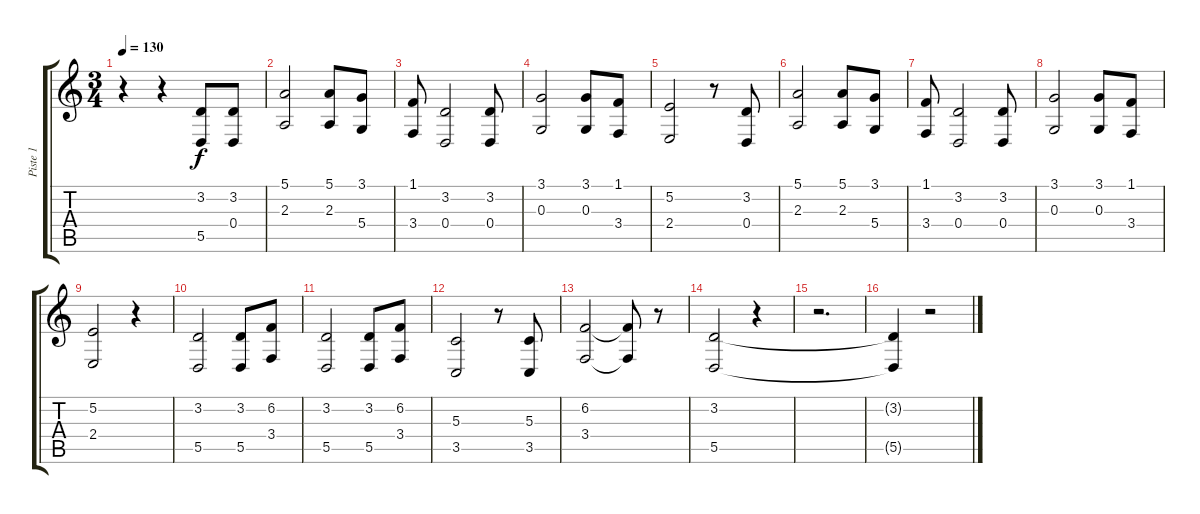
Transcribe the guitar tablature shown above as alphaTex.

\track ("Piste 1" "Piste 1") {instrument musicbox}
\staff {score tabs}
\tuning (E4 B3 G3 D3 A2 E2) {hide}
\ts (3 4)
\tempo 130
\clef g2
\ks c
r.4{dy f} r.4 (3.2{t} 5.5{t}).8 (3.2 0.4).8 |
(5.1 2.3).2 (5.1 2.3).8 (3.1 5.4).8 |
(1.1 3.4).8 (3.2 0.4).2 (3.2 0.4).8 |
(3.1 0.3).2 (3.1 0.3).8 (1.1 3.4).8 |
(5.2 2.4).2 r.8 (3.2 0.4).8 |
(5.1 2.3).2 (5.1 2.3).8 (3.1 5.4).8 |
(1.1 3.4).8 (3.2 0.4).2 (3.2 0.4).8 |
(3.1 0.3).2 (3.1 0.3).8 (1.1 3.4).8 |
(5.2 2.4).2 r.4 |
(3.2 5.5).2 (3.2 5.5).8 (6.2 3.4).8 |
(3.2 5.5).2 (3.2 5.5).8 (6.2 3.4).8 |
(5.3 3.5).2 r.8 (5.3 3.5).8 |
(6.2 3.4).2 (6.2{t} 3.4{t}).8 r.8 |
(3.2 5.5).2 r.4 |
r.2{d} |
(3.2{t} 5.5{t}).4 r.2
